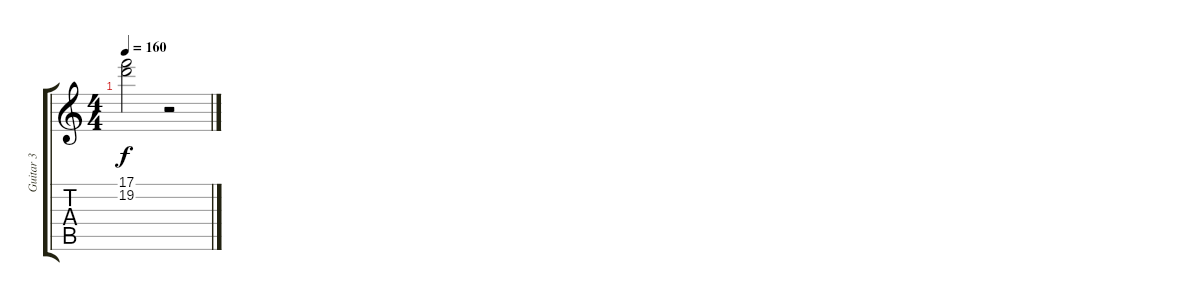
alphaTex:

\track ("Guitar 3" "Guitar 3") {instrument distortionguitar}
\staff {score tabs}
\tuning (C4 G3 Eb3 Bb2 F2 C2) {hide}
\ts (4 4)
\tempo 160
\clef g2
\ks c
(17.1{t} 19.2{t}).2{dy f} r.2
